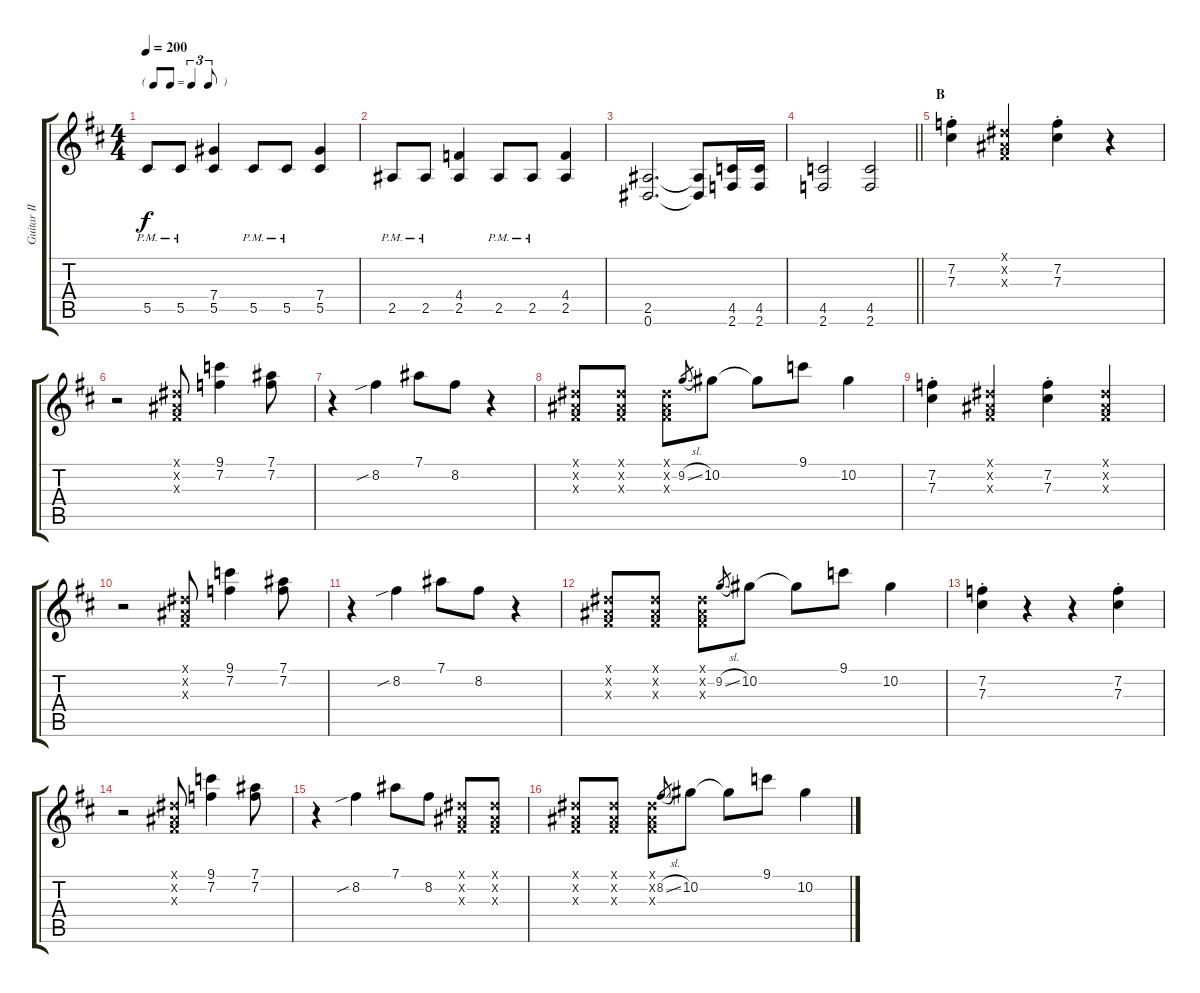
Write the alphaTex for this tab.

\track ("Guitar II (Hitsugi)" "Guitar II ") {instrument overdrivenguitar}
\staff {score tabs}
\tuning (Eb4 Bb3 Gb3 Db3 Ab2 Eb2) {hide}
\ts (4 4)
\tf triplet8th
\tempo 200
\clef g2
\ks d
5.5{pm}.8{dy f} 5.5{pm}.8 (7.4 5.5).4 5.5{pm}.8 5.5{pm}.8 (7.4 5.5).4 |
2.5{pm}.8 2.5{pm}.8 (4.4 2.5).4 2.5{pm}.8 2.5{pm}.8 (4.4 2.5).4 |
(2.5 0.6).2{d} (2.5{t} 0.6{t}).8 (4.5 2.6).16 (4.5 2.6).16 |
\barLineRight lightlight
(4.5 2.6).2 (4.5 2.6).2 |
\section ("" "B")
(7.2{st} 7.3).4 (0.1{x} 0.2{x} 0.3{x}).4 (7.2{st} 7.3).4 r.4 |
r.2 (0.1{x} 0.2{x} 0.3{x}).8 (9.1 7.2).4 (7.1 7.2).8 |
r.4 8.2{sib}.4 7.1.8 8.2.8 r.4 |
(0.1{x} 0.2{x} 0.3{x}).8 (0.1{x} 0.2{x} 0.3{x}).8 (0.1{x} 0.2{x} 0.3{x}).8 9.2{sl}.8{gr} 10.2.8 10.2{t}.8 9.1.8 10.2.4 |
(7.2{st} 7.3).4 (0.1{x} 0.2{x} 0.3{x}).4 (7.2{st} 7.3).4 (0.1{x} 0.2{x} 0.3{x}).4 |
r.2 (0.1{x} 0.2{x} 0.3{x}).8 (9.1 7.2).4 (7.1 7.2).8 |
r.4 8.2{sib}.4 7.1.8 8.2.8 r.4 |
(0.1{x} 0.2{x} 0.3{x}).8 (0.1{x} 0.2{x} 0.3{x}).8 (0.1{x} 0.2{x} 0.3{x}).8 9.2{sl}.8{gr} 10.2.8 10.2{t}.8 9.1.8 10.2.4 |
(7.2{st} 7.3).4 r.4 r.4 (7.2{st} 7.3).4 |
r.2 (0.1{x} 0.2{x} 0.3{x}).8 (9.1 7.2).4 (7.1 7.2).8 |
r.4 8.2{sib}.4 7.1.8 8.2.8 (0.1{x} 0.2{x} 0.3{x}).8 (0.1{x} 0.2{x} 0.3{x}).8 |
(0.1{x} 0.2{x} 0.3{x}).8 (0.1{x} 0.2{x} 0.3{x}).8 (0.1{x} 0.2{x} 0.3{x}).8 8.2{sl}.8{gr} 10.2.8 10.2{t}.8 9.1.8 10.2.4
